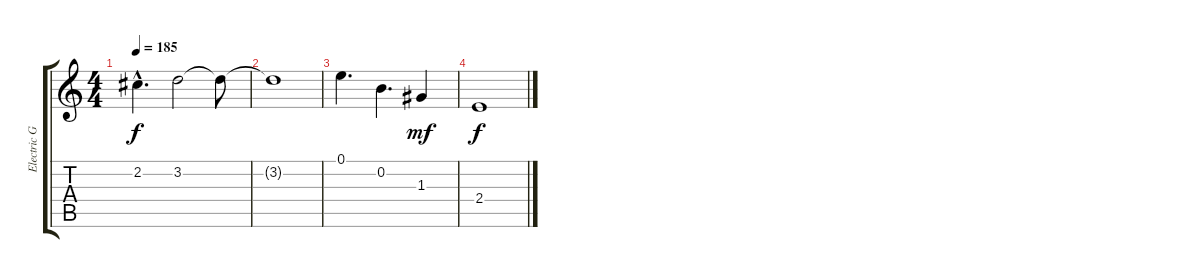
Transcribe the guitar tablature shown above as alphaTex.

\track ("Electric Guitar" "Electric G") {instrument electricguitarclean}
\staff {score tabs}
\tuning (E4 B3 G3 D3 A2 E2) {hide}
\ts (4 4)
\tempo 185
\clef g2
\ks c
2.2{hac}.4{d dy f} 3.2.2 3.2{t}.8 |
3.2{t}.1 |
0.1.4{d} 0.2.4{d} 1.3.4{dy mf} |
2.4.1{dy f}
